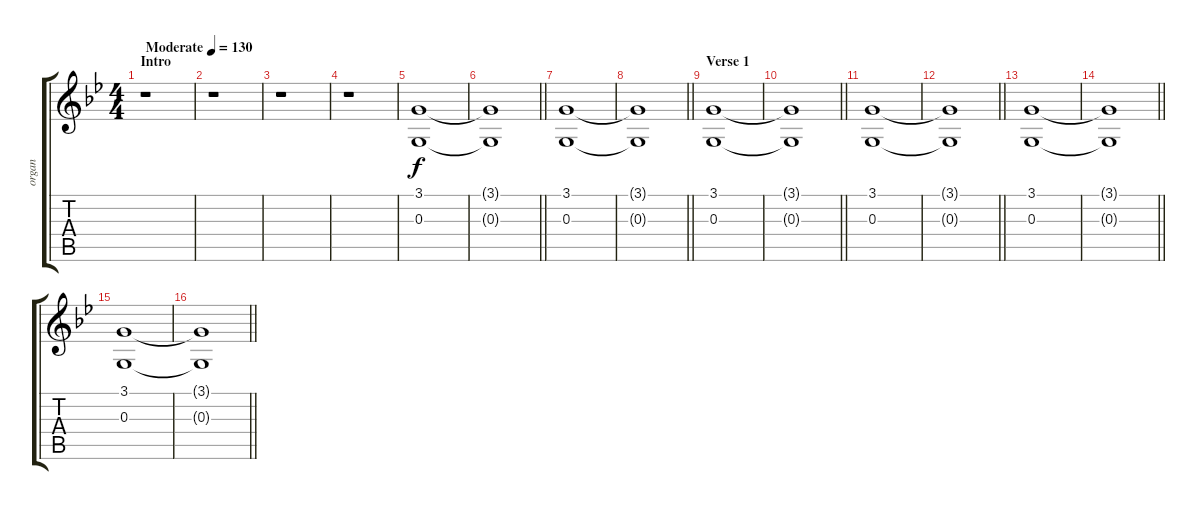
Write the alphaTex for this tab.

\track ("organ" "organ") {instrument churchorgan}
\staff {score tabs}
\tuning (E4 B3 G3 D3 A2 E2) {hide}
\ts (4 4)
\section ("" "Intro")
\tempo (130 "Moderate")
\clef g2
\ks bb
r.1{dy f instrument churchorgan} |
r.1 |
r.1 |
r.1 |
(3.1 0.3).1 |
\barLineRight lightlight
(3.1{t} 0.3{t}).1 |
\section ("" "")
(3.1 0.3).1 |
\barLineRight lightlight
(3.1{t} 0.3{t}).1 |
\section ("" "Verse 1")
(3.1 0.3).1 |
\barLineRight lightlight
(3.1{t} 0.3{t}).1 |
(3.1 0.3).1 |
\barLineRight lightlight
(3.1{t} 0.3{t}).1 |
(3.1 0.3).1 |
\barLineRight lightlight
(3.1{t} 0.3{t}).1 |
(3.1 0.3).1 |
\barLineRight lightlight
(3.1{t} 0.3{t}).1
